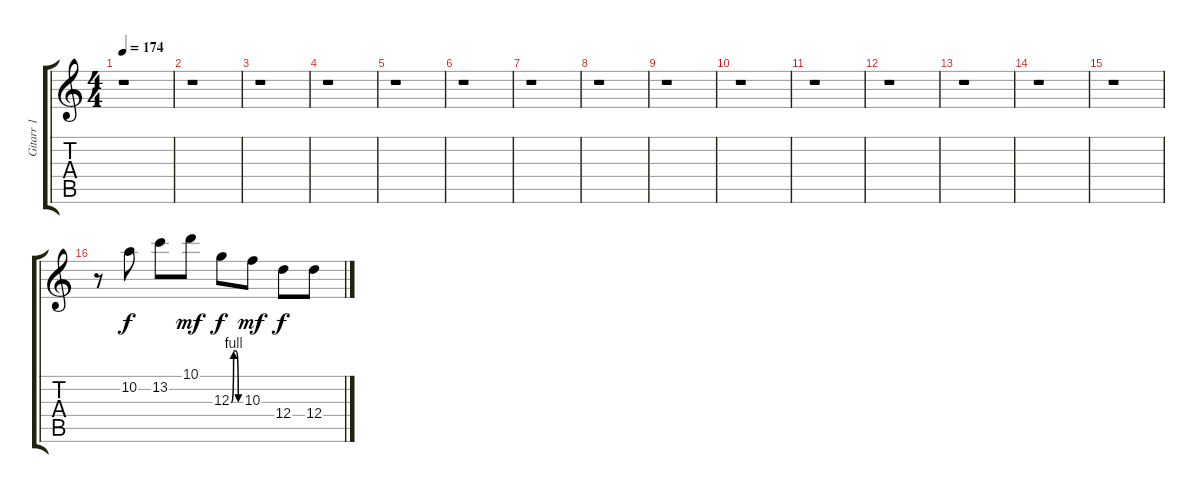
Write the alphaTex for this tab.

\track ("Gitarr 1" "Gitarr 1") {instrument overdrivenguitar}
\staff {score tabs}
\tuning (E4 B3 G3 D3 A2 E2) {hide}
\ts (4 4)
\tempo 174
\clef g2
\ks c
r.1{dy f} |
r.1 |
r.1 |
r.1 |
r.1 |
r.1 |
r.1 |
r.1 |
r.1 |
r.1 |
r.1 |
r.1 |
r.1 |
r.1 |
r.1 |
r.8 10.2.8 13.2.8 10.1.8{dy mf} 12.3{be (custom 0 0 15 4 30 4 45 0 60 0)}.8{dy f} 10.3.8{dy mf} 12.4.8{dy f} 12.4.8
